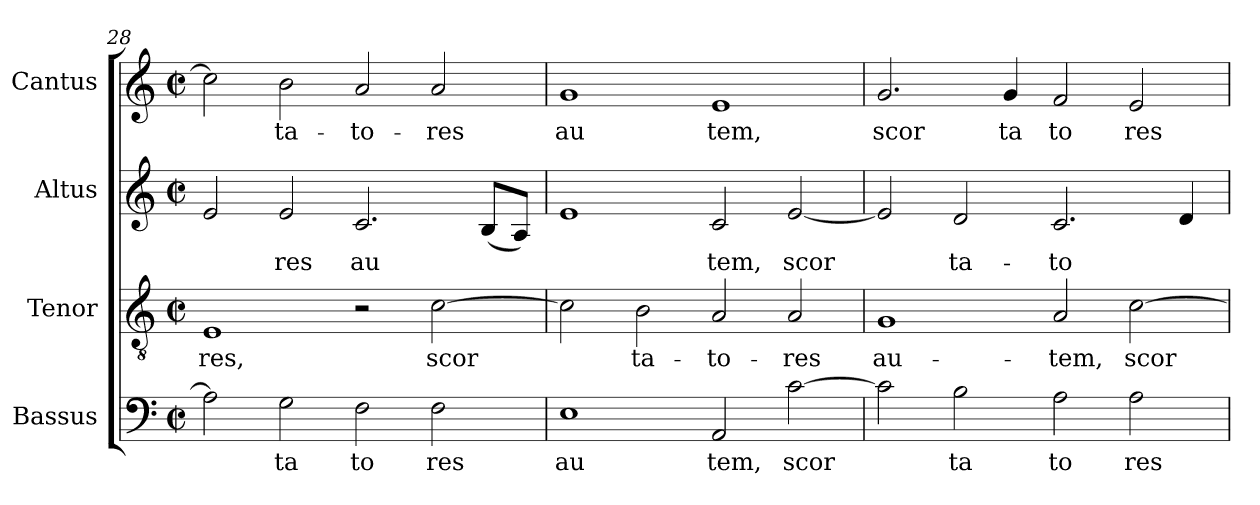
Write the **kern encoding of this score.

**kern	**text	**kern	**text	**kern	**text	**kern	**text
*part4	*part4	*part3	*part3	*part2	*part2	*part1	*part1
*staff4	*staff4	*staff3	*staff3	*staff2	*staff2	*staff1	*staff1
*I"Bassus	*	*I"Tenor	*	*I"Altus	*	*I"Cantus	*
*clefF4	*	*clefGv2	*	*clefG2	*	*clefG2	*
*k[]	*	*k[]	*	*k[]	*	*k[]	*
*C:	*	*C:	*	*C:	*	*C:	*
*M2/2	*	*M2/2	*	*M2/2	*	*M2/2	*
*met(c|)	*	*met(c|)	*	*met(c|)	*	*met(c|)	*
=28	=28	=28	=28	=28	=28	=28	=28
!	!LO:LY:b:cj	!	!LO:LY:b:cj	!	!LO:LY:b:cj	!	!LO:LY:b:cj
2A\]	.	1E	-res,	2e/	.	2cc\]	--
!	!LO:LY:b:cj	!	!	!	!LO:LY:b:cj	!	!LO:LY:b:cj
2G\	ta	.	.	2e/	res	2b\	-ta-
!	!LO:LY:b:cj	!	!	!	!LO:LY:b:cj	!	!LO:LY:b:cj
2F\	to	2r	.	2.c/	au	2a/	-to-
!	!LO:LY:b:cj	!	!LO:LY:b:cj	!	!	!	!LO:LY:b:cj
2F\	res	[<2c\	scor-	.	.	2a/	-res
!	!	!	!	!	!LO:LY:b:cj	!	!
.	.	.	.	(>8B/L	.	.	.
!	!	!	!	!	!LO:LY:b:cj	!	!
.	.	.	.	8A/J)	.	.	.
!!LO:PB:g=z
=29	=29	=29	=29	=29	=29	=29	=29
!	!LO:LY:b:cj	!	!LO:LY:b:cj	!	!LO:LY:b:cj	!	!LO:LY:b:cj
1E	au	2c\]	--	1e	.	1g	au
!	!	!	!LO:LY:b:cj	!	!	!	!
.	.	2B\	-ta-	.	.	.	.
!	!LO:LY:b:cj	!	!LO:LY:b:cj	!	!LO:LY:b:cj	!	!LO:LY:b:cj
2AA/	tem,	2A/	-to-	2c/	tem,	1e	tem,
!	!LO:LY:b:cj	!	!LO:LY:b:cj	!	!LO:LY:b:cj	!	!
[>2c\	scor	2A/	-res	[<2e/	scor-	.	.
=30	=30	=30	=30	=30	=30	=30	=30
!	!LO:LY:b:cj	!	!LO:LY:b:cj	!	!LO:LY:b:cj	!	!LO:LY:b:cj
2c\]	.	1G	au-	2e/]	--	2.g/	scor
!	!LO:LY:b:cj	!	!	!	!LO:LY:b:cj	!	!
2B\	ta	.	.	2d/	-ta-	.	.
!	!	!	!	!	!	!	!LO:LY:b:cj
.	.	.	.	.	.	4g/	ta
!	!LO:LY:b:cj	!	!LO:LY:b:cj	!	!LO:LY:b:cj	!	!LO:LY:b:cj
2A\	to	2A/	-tem,	2.c/	-to-	2f/	to
!	!LO:LY:b:cj	!	!LO:LY:b:cj	!	!	!	!LO:LY:b:cj
2A\	res	[>2c\	scor-	.	.	2e/	res
!	!	!	!	!	!LO:LY:b:cj	!	!
.	.	.	.	4d/	--	.	.
=	=	=	=	=	=	=	=
*-	*-	*-	*-	*-	*-	*-	*-
